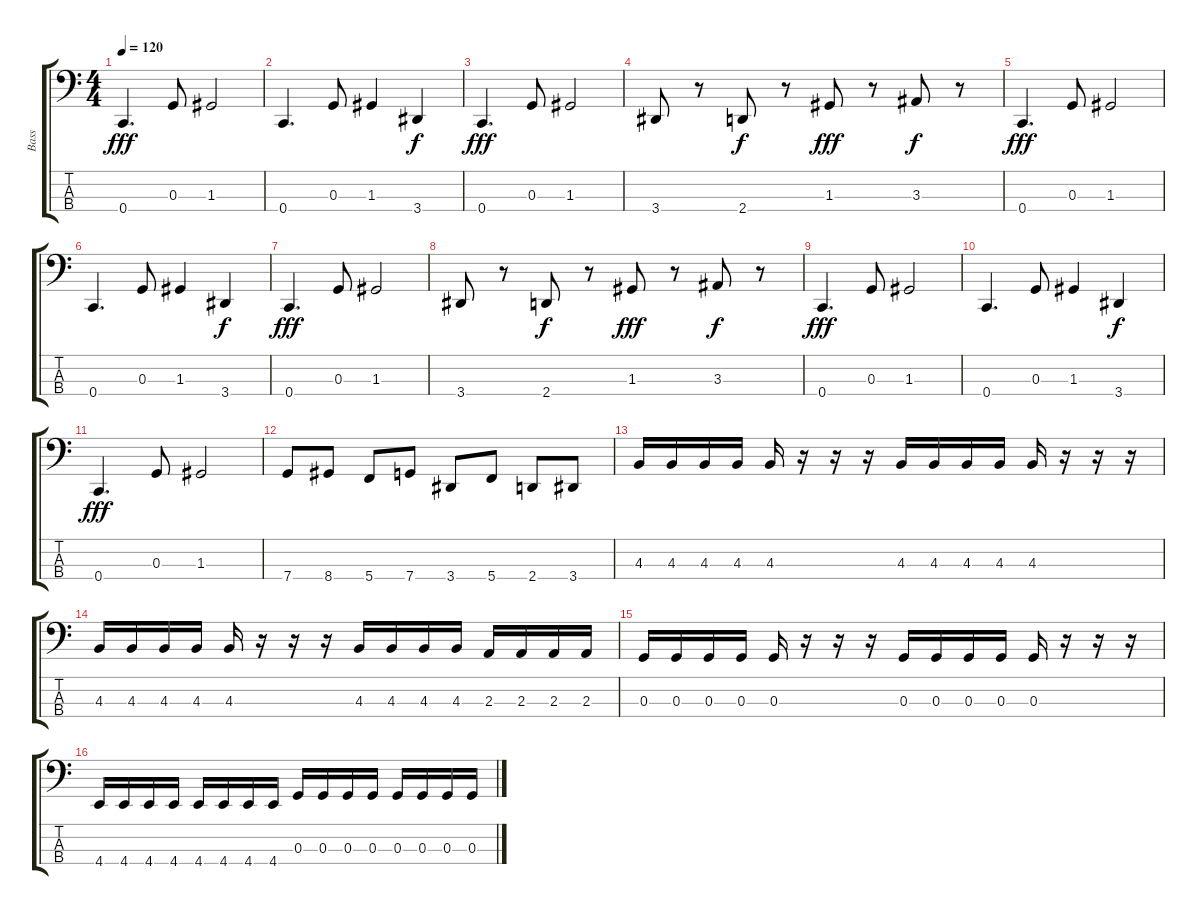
\track ("Bass" "Bass") {instrument electricbassfinger}
\staff {score tabs}
\tuning (F2 C2 G1 C1) {hide}
\ts (4 4)
\tempo 120
\clef f4
\ks c
0.4.4{d dy fff} 0.3.8 1.3.2 |
0.4.4{d} 0.3.8 1.3.4 3.4.4{dy f} |
0.4.4{d dy fff} 0.3.8 1.3.2 |
3.4.8 r.8 2.4.8{dy f} r.8 1.3.8{dy fff} r.8 3.3.8{dy f} r.8 |
0.4.4{d dy fff} 0.3.8 1.3.2 |
0.4.4{d} 0.3.8 1.3.4 3.4.4{dy f} |
0.4.4{d dy fff} 0.3.8 1.3.2 |
3.4.8 r.8 2.4.8{dy f} r.8 1.3.8{dy fff} r.8 3.3.8{dy f} r.8 |
0.4.4{d dy fff} 0.3.8 1.3.2 |
0.4.4{d} 0.3.8 1.3.4 3.4.4{dy f} |
0.4.4{d dy fff} 0.3.8 1.3.2 |
7.4.8 8.4.8 5.4.8 7.4.8 3.4.8 5.4.8 2.4.8 3.4.8 |
4.3.16 4.3.16 4.3.16 4.3.16 4.3.16 r.16 r.16 r.16 4.3.16 4.3.16 4.3.16 4.3.16 4.3.16 r.16 r.16 r.16 |
4.3.16 4.3.16 4.3.16 4.3.16 4.3.16 r.16 r.16 r.16 4.3.16 4.3.16 4.3.16 4.3.16 2.3.16 2.3.16 2.3.16 2.3.16 |
0.3.16 0.3.16 0.3.16 0.3.16 0.3.16 r.16 r.16 r.16 0.3.16 0.3.16 0.3.16 0.3.16 0.3.16 r.16 r.16 r.16 |
4.4.16 4.4.16 4.4.16 4.4.16 4.4.16 4.4.16 4.4.16 4.4.16 0.3.16 0.3.16 0.3.16 0.3.16 0.3.16 0.3.16 0.3.16 0.3.16
